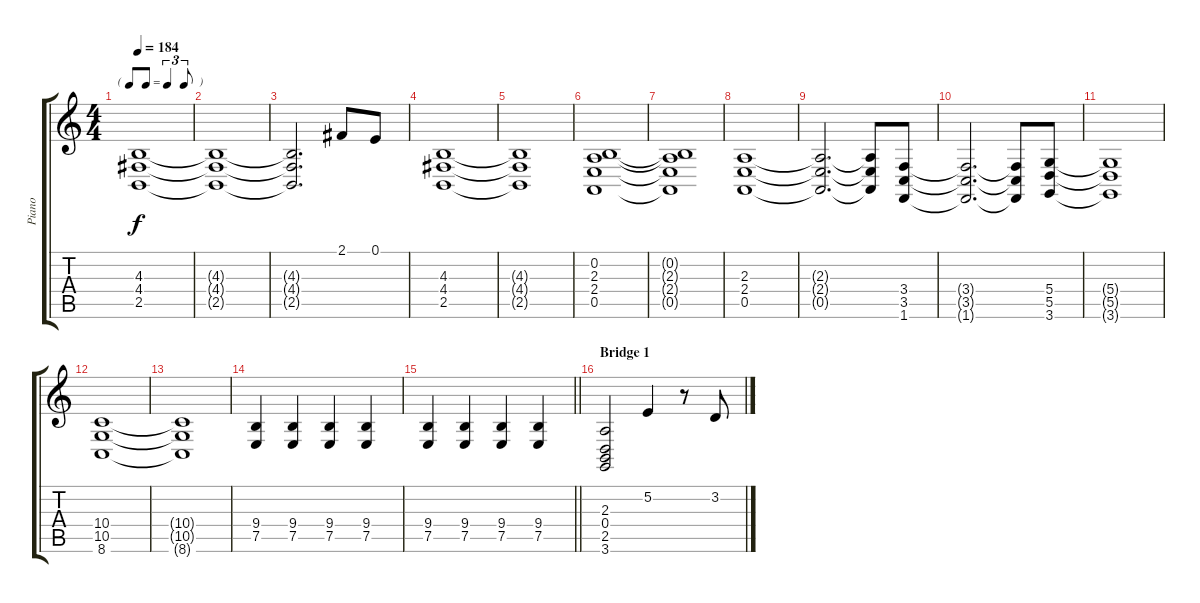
\track ("Piano" "Piano") {instrument acousticgrandpiano}
\staff {score tabs}
\tuning (E4 B3 G3 D3 A2 E2) {hide}
\ts (4 4)
\tf triplet8th
\tempo 184
\clef g2
\ks c
(4.3{t} 4.4{t} 2.5{t}).1{dy f} |
(4.3{t} 4.4{t} 2.5{t}).1 |
(4.3{t} 4.4{t} 2.5{t}).2{d} 2.1.8 0.1.8 |
(4.3 4.4 2.5).1 |
(4.3{t} 4.4{t} 2.5{t}).1 |
(0.2 2.3 2.4 0.5).1 |
(0.2{t} 2.3{t} 2.4{t} 0.5{t}).1 |
(2.3 2.4 0.5).1 |
(2.3{t} 2.4{t} 0.5{t}).2{d} (2.3{t} 2.4{t} 0.5{t}).8 (3.4 3.5 1.6).8 |
(3.4{t} 3.5{t} 1.6{t}).2{d} (3.4{t} 3.5{t} 1.6{t}).8 (5.4 5.5 3.6).8 |
(5.4{t} 5.5{t} 3.6{t}).1 |
(10.4 10.5 8.6).1 |
(10.4{t} 10.5{t} 8.6{t}).1 |
(9.4 7.5).4 (9.4 7.5).4 (9.4 7.5).4 (9.4 7.5).4 |
\barLineRight lightlight
(9.4 7.5).4 (9.4 7.5).4 (9.4 7.5).4 (9.4 7.5).4 |
\section ("" "Bridge 1")
(2.3 0.4 2.5 3.6).2 5.2.4 r.8 3.2.8
